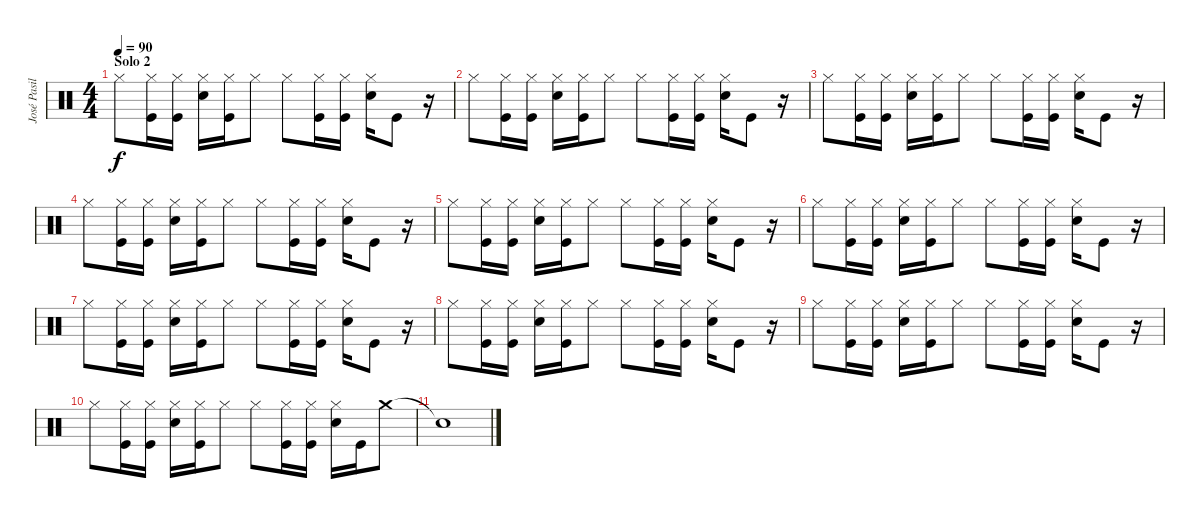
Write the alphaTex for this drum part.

\track ("José Pasillas II / DJ Kilmore" "José Pasil") {instrument percussion}
\staff {score}
\articulation defaults
\ts (4 4)
\section ("" "Solo 2")
\tempo 90
\clef neutral
\ks c "Hi-Hat (closed)".8{dy f}
("Hi-Hat (closed)" "Kick (hit)").16 ("Hi-Hat (closed)" "Kick (hit)").16 ("Hi-Hat (closed)" "Electric Snare (hit)").16 ("Hi-Hat (closed)" "Kick (hit)").16 "Hi-Hat (closed)".8 "Hi-Hat (closed)".8 ("Hi-Hat (closed)" "Kick (hit)").16 ("Hi-Hat (closed)" "Kick (hit)").16 ("Hi-Hat (closed)" "Electric Snare (hit)").16 "Kick (hit)".8 r.16 |
"Hi-Hat (closed)".8 ("Hi-Hat (closed)" "Kick (hit)").16 ("Hi-Hat (closed)" "Kick (hit)").16 ("Hi-Hat (closed)" "Electric Snare (hit)").16 ("Hi-Hat (closed)" "Kick (hit)").16 "Hi-Hat (closed)".8 "Hi-Hat (closed)".8 ("Hi-Hat (closed)" "Kick (hit)").16 ("Hi-Hat (closed)" "Kick (hit)").16 ("Hi-Hat (closed)" "Electric Snare (hit)").16 "Kick (hit)".8 r.16 |
"Hi-Hat (closed)".8 ("Hi-Hat (closed)" "Kick (hit)").16 ("Hi-Hat (closed)" "Kick (hit)").16 ("Hi-Hat (closed)" "Electric Snare (hit)").16 ("Hi-Hat (closed)" "Kick (hit)").16 "Hi-Hat (closed)".8 "Hi-Hat (closed)".8 ("Hi-Hat (closed)" "Kick (hit)").16 ("Hi-Hat (closed)" "Kick (hit)").16 ("Hi-Hat (closed)" "Electric Snare (hit)").16 "Kick (hit)".8 r.16 |
"Hi-Hat (closed)".8 ("Hi-Hat (closed)" "Kick (hit)").16 ("Hi-Hat (closed)" "Kick (hit)").16 ("Hi-Hat (closed)" "Electric Snare (hit)").16 ("Hi-Hat (closed)" "Kick (hit)").16 "Hi-Hat (closed)".8 "Hi-Hat (closed)".8 ("Hi-Hat (closed)" "Kick (hit)").16 ("Hi-Hat (closed)" "Kick (hit)").16 ("Hi-Hat (closed)" "Electric Snare (hit)").16 "Kick (hit)".8 r.16 |
"Hi-Hat (closed)".8 ("Hi-Hat (closed)" "Kick (hit)").16 ("Hi-Hat (closed)" "Kick (hit)").16 ("Hi-Hat (closed)" "Electric Snare (hit)").16 ("Hi-Hat (closed)" "Kick (hit)").16 "Hi-Hat (closed)".8 "Hi-Hat (closed)".8 ("Hi-Hat (closed)" "Kick (hit)").16 ("Hi-Hat (closed)" "Kick (hit)").16 ("Hi-Hat (closed)" "Electric Snare (hit)").16 "Kick (hit)".8 r.16 |
"Hi-Hat (closed)".8 ("Hi-Hat (closed)" "Kick (hit)").16 ("Hi-Hat (closed)" "Kick (hit)").16 ("Hi-Hat (closed)" "Electric Snare (hit)").16 ("Hi-Hat (closed)" "Kick (hit)").16 "Hi-Hat (closed)".8 "Hi-Hat (closed)".8 ("Hi-Hat (closed)" "Kick (hit)").16 ("Hi-Hat (closed)" "Kick (hit)").16 ("Hi-Hat (closed)" "Electric Snare (hit)").16 "Kick (hit)".8 r.16 |
"Hi-Hat (closed)".8 ("Hi-Hat (closed)" "Kick (hit)").16 ("Hi-Hat (closed)" "Kick (hit)").16 ("Hi-Hat (closed)" "Electric Snare (hit)").16 ("Hi-Hat (closed)" "Kick (hit)").16 "Hi-Hat (closed)".8 "Hi-Hat (closed)".8 ("Hi-Hat (closed)" "Kick (hit)").16 ("Hi-Hat (closed)" "Kick (hit)").16 ("Hi-Hat (closed)" "Electric Snare (hit)").16 "Kick (hit)".8 r.16 |
"Hi-Hat (closed)".8 ("Hi-Hat (closed)" "Kick (hit)").16 ("Hi-Hat (closed)" "Kick (hit)").16 ("Hi-Hat (closed)" "Electric Snare (hit)").16 ("Hi-Hat (closed)" "Kick (hit)").16 "Hi-Hat (closed)".8 "Hi-Hat (closed)".8 ("Hi-Hat (closed)" "Kick (hit)").16 ("Hi-Hat (closed)" "Kick (hit)").16 ("Hi-Hat (closed)" "Electric Snare (hit)").16 "Kick (hit)".8 r.16 |
"Hi-Hat (closed)".8 ("Hi-Hat (closed)" "Kick (hit)").16 ("Hi-Hat (closed)" "Kick (hit)").16 ("Hi-Hat (closed)" "Electric Snare (hit)").16 ("Hi-Hat (closed)" "Kick (hit)").16 "Hi-Hat (closed)".8 "Hi-Hat (closed)".8 ("Hi-Hat (closed)" "Kick (hit)").16 ("Hi-Hat (closed)" "Kick (hit)").16 ("Hi-Hat (closed)" "Electric Snare (hit)").16 "Kick (hit)".8 r.16 |
"Hi-Hat (closed)".8 ("Hi-Hat (closed)" "Kick (hit)").16 ("Hi-Hat (closed)" "Kick (hit)").16 ("Hi-Hat (closed)" "Electric Snare (hit)").16 ("Hi-Hat (closed)" "Kick (hit)").16 "Hi-Hat (closed)".8 "Hi-Hat (closed)".8 ("Hi-Hat (closed)" "Kick (hit)").16 ("Hi-Hat (closed)" "Kick (hit)").16 ("Hi-Hat (closed)" "Electric Snare (hit)").16 "Kick (hit)".16 "Crash medium (hit)".8 |
"Snare (hit)"{t}.1
